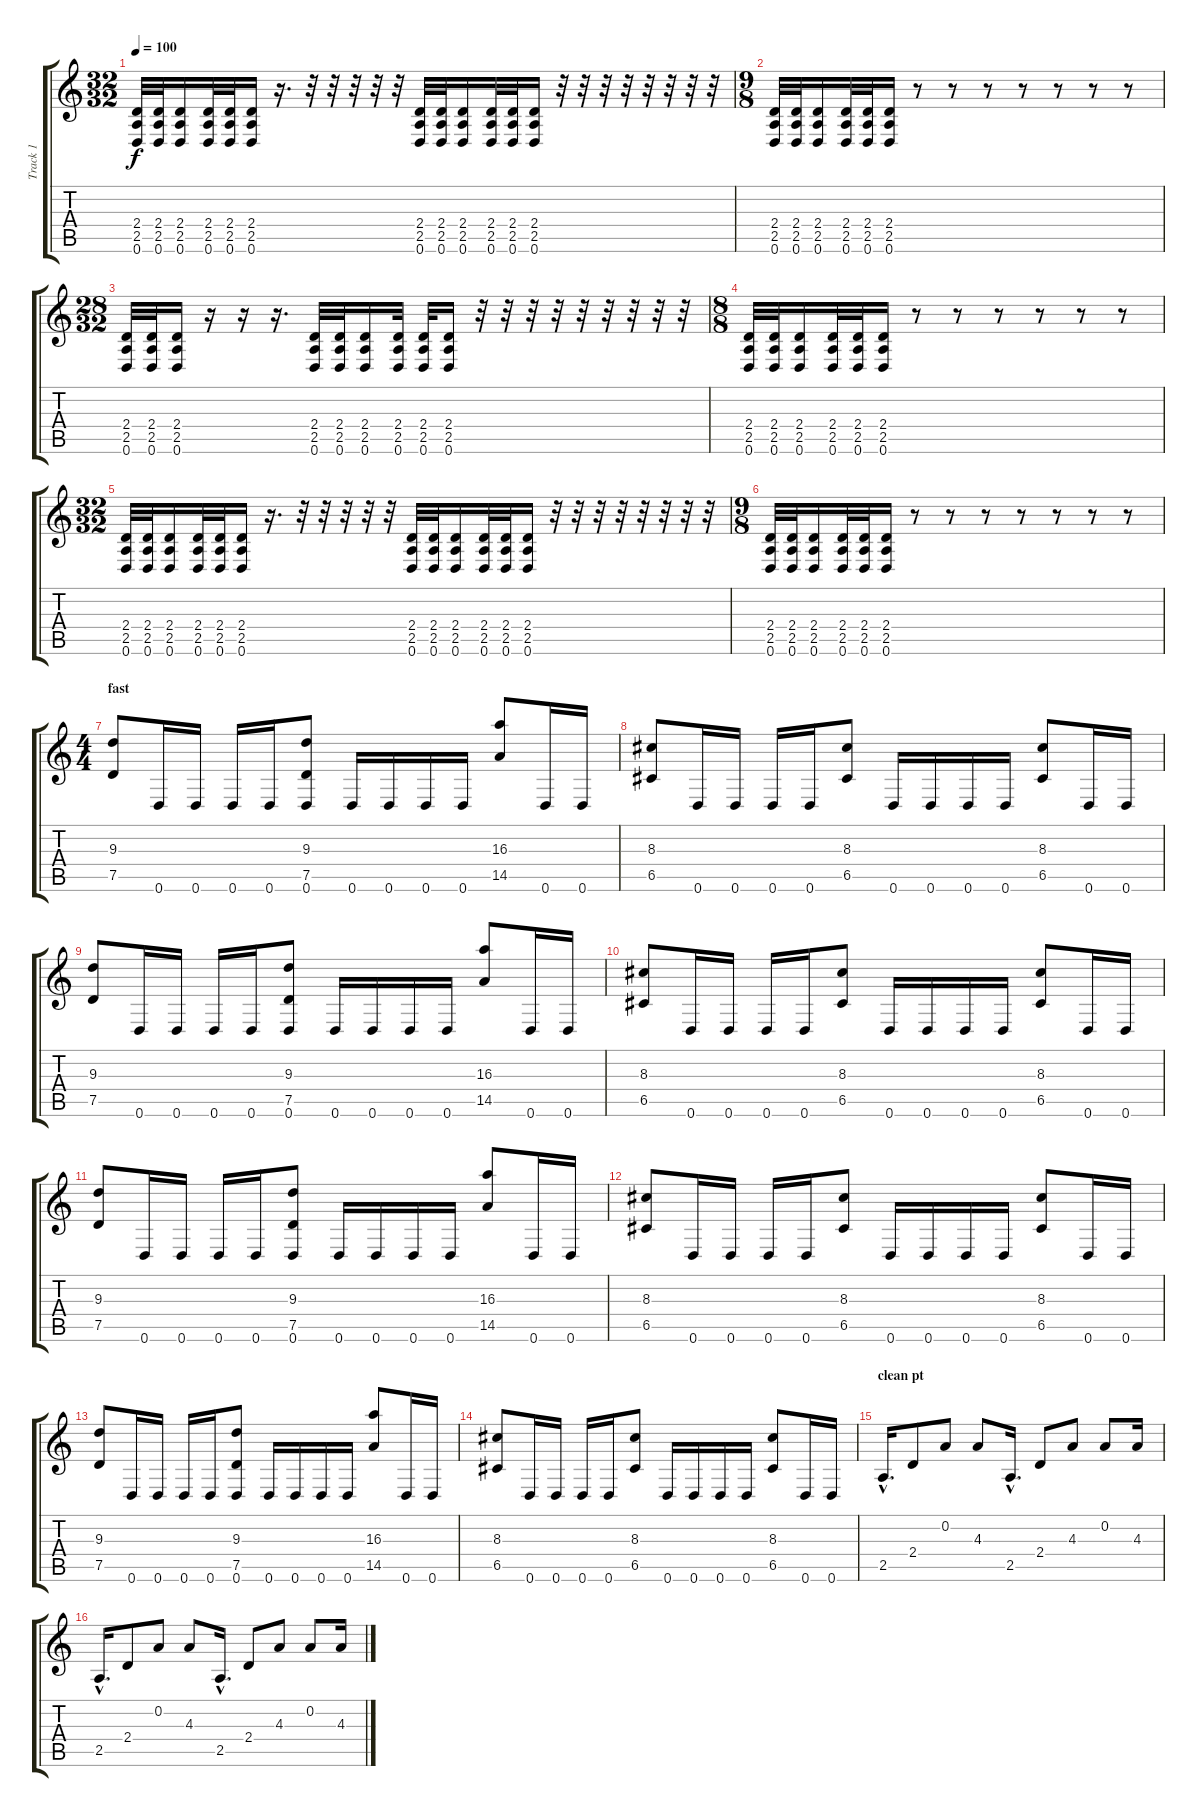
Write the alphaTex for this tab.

\track ("Track 1" "Track 1") {instrument distortionguitar}
\staff {score tabs}
\tuning (D4 A3 F3 C3 G2 D2) {hide}
\ts (32 32)
\tempo 100
\clef g2
\ks c
(2.4 2.5 0.6).32{dy f} (2.4 2.5 0.6).32 (2.4 2.5 0.6).16 (2.4 2.5 0.6).32 (2.4 2.5 0.6).32 (2.4 2.5 0.6).16 r.16{d} r.32 r.32 r.32 r.32 r.32 (2.4 2.5 0.6).32 (2.4 2.5 0.6).32 (2.4 2.5 0.6).16 (2.4 2.5 0.6).32 (2.4 2.5 0.6).32 (2.4 2.5 0.6).16 r.32 r.32 r.32 r.32 r.32 r.32 r.32 r.32 |
\ts (9 8)
(2.4 2.5 0.6).32 (2.4 2.5 0.6).32 (2.4 2.5 0.6).16 (2.4 2.5 0.6).32 (2.4 2.5 0.6).32 (2.4 2.5 0.6).16 r.8 r.8 r.8 r.8 r.8 r.8 r.8 |
\ts (28 32)
(2.4 2.5 0.6).32 (2.4 2.5 0.6).32 (2.4 2.5 0.6).16 r.16 r.16 r.16{d} (2.4 2.5 0.6).32 (2.4 2.5 0.6).32 (2.4 2.5 0.6).16 (2.4 2.5 0.6).32 (2.4 2.5 0.6).32 (2.4 2.5 0.6).16 r.32 r.32 r.32 r.32 r.32 r.32 r.32 r.32 r.32 |
\ts (8 8)
(2.4 2.5 0.6).32 (2.4 2.5 0.6).32 (2.4 2.5 0.6).16 (2.4 2.5 0.6).32 (2.4 2.5 0.6).32 (2.4 2.5 0.6).16 r.8 r.8 r.8 r.8 r.8 r.8 |
\ts (32 32)
(2.4 2.5 0.6).32 (2.4 2.5 0.6).32 (2.4 2.5 0.6).16 (2.4 2.5 0.6).32 (2.4 2.5 0.6).32 (2.4 2.5 0.6).16 r.16{d} r.32 r.32 r.32 r.32 r.32 (2.4 2.5 0.6).32 (2.4 2.5 0.6).32 (2.4 2.5 0.6).16 (2.4 2.5 0.6).32 (2.4 2.5 0.6).32 (2.4 2.5 0.6).16 r.32 r.32 r.32 r.32 r.32 r.32 r.32 r.32 |
\ts (9 8)
(2.4 2.5 0.6).32 (2.4 2.5 0.6).32 (2.4 2.5 0.6).16 (2.4 2.5 0.6).32 (2.4 2.5 0.6).32 (2.4 2.5 0.6).16 r.8 r.8 r.8 r.8 r.8 r.8 r.8 |
\ts (4 4)
\section ("" "fast")
(9.3 7.5).8 0.6.16 0.6.16 0.6.16 0.6.16 (9.3 7.5 0.6).8 0.6.16 0.6.16 0.6.16 0.6.16 (16.3 14.5).8 0.6.16 0.6.16 |
(8.3 6.5).8 0.6.16 0.6.16 0.6.16 0.6.16 (8.3 6.5).8 0.6.16 0.6.16 0.6.16 0.6.16 (8.3 6.5).8 0.6.16 0.6.16 |
(9.3 7.5).8 0.6.16 0.6.16 0.6.16 0.6.16 (9.3 7.5 0.6).8 0.6.16 0.6.16 0.6.16 0.6.16 (16.3 14.5).8 0.6.16 0.6.16 |
(8.3 6.5).8 0.6.16 0.6.16 0.6.16 0.6.16 (8.3 6.5).8 0.6.16 0.6.16 0.6.16 0.6.16 (8.3 6.5).8 0.6.16 0.6.16 |
(9.3 7.5).8 0.6.16 0.6.16 0.6.16 0.6.16 (9.3 7.5 0.6).8 0.6.16 0.6.16 0.6.16 0.6.16 (16.3 14.5).8 0.6.16 0.6.16 |
(8.3 6.5).8 0.6.16 0.6.16 0.6.16 0.6.16 (8.3 6.5).8 0.6.16 0.6.16 0.6.16 0.6.16 (8.3 6.5).8 0.6.16 0.6.16 |
(9.3 7.5).8 0.6.16 0.6.16 0.6.16 0.6.16 (9.3 7.5 0.6).8 0.6.16 0.6.16 0.6.16 0.6.16 (16.3 14.5).8 0.6.16 0.6.16 |
(8.3 6.5).8 0.6.16 0.6.16 0.6.16 0.6.16 (8.3 6.5).8 0.6.16 0.6.16 0.6.16 0.6.16 (8.3 6.5).8 0.6.16 0.6.16 |
\section ("" "clean pt")
2.5{hac}.16{d instrument electricguitarjazz} 2.4.8 0.2.8 4.3.8 2.5{hac}.16{d} 2.4.8 4.3.8 0.2.8 4.3.16 |
2.5{hac}.16{d} 2.4.8 0.2.8 4.3.8 2.5{hac}.16{d} 2.4.8 4.3.8 0.2.8 4.3.16
